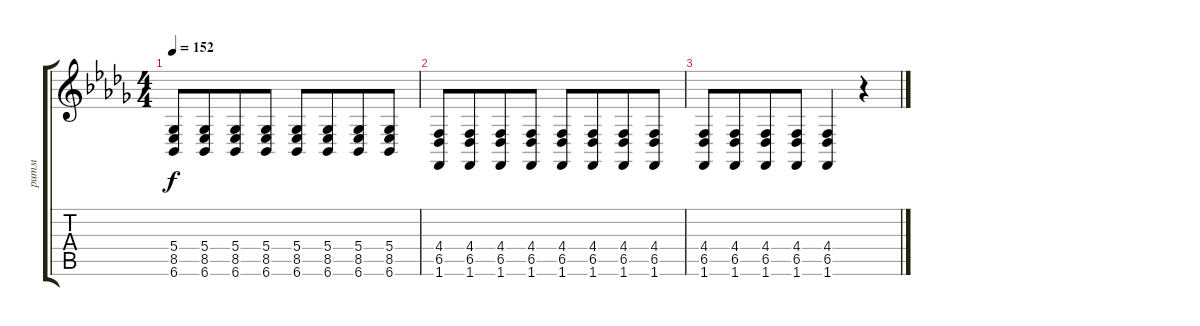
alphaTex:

\track ("ритм" "ритм") {instrument stringensemble1}
\staff {score tabs}
\tuning (E4 B3 G3 Db3 G2 E2) {hide}
\ts (4 4)
\tempo 152
\clef g2
\ks bbminor
(5.4 8.5 6.6).8{dy f} (5.4 8.5 6.6).8{beam merge} (5.4 8.5 6.6).8 (5.4 8.5 6.6).8 (5.4 8.5 6.6).8 (5.4 8.5 6.6).8{beam merge} (5.4 8.5 6.6).8 (5.4 8.5 6.6).8 |
(4.4 6.5 1.6).8 (4.4 6.5 1.6).8{beam merge} (4.4 6.5 1.6).8 (4.4 6.5 1.6).8 (4.4 6.5 1.6).8 (4.4 6.5 1.6).8{beam merge} (4.4 6.5 1.6).8 (4.4 6.5 1.6).8 |
(4.4 6.5 1.6).8 (4.4 6.5 1.6).8{beam merge} (4.4 6.5 1.6).8 (4.4 6.5 1.6).8 (4.4 6.5 1.6).4 r.4
